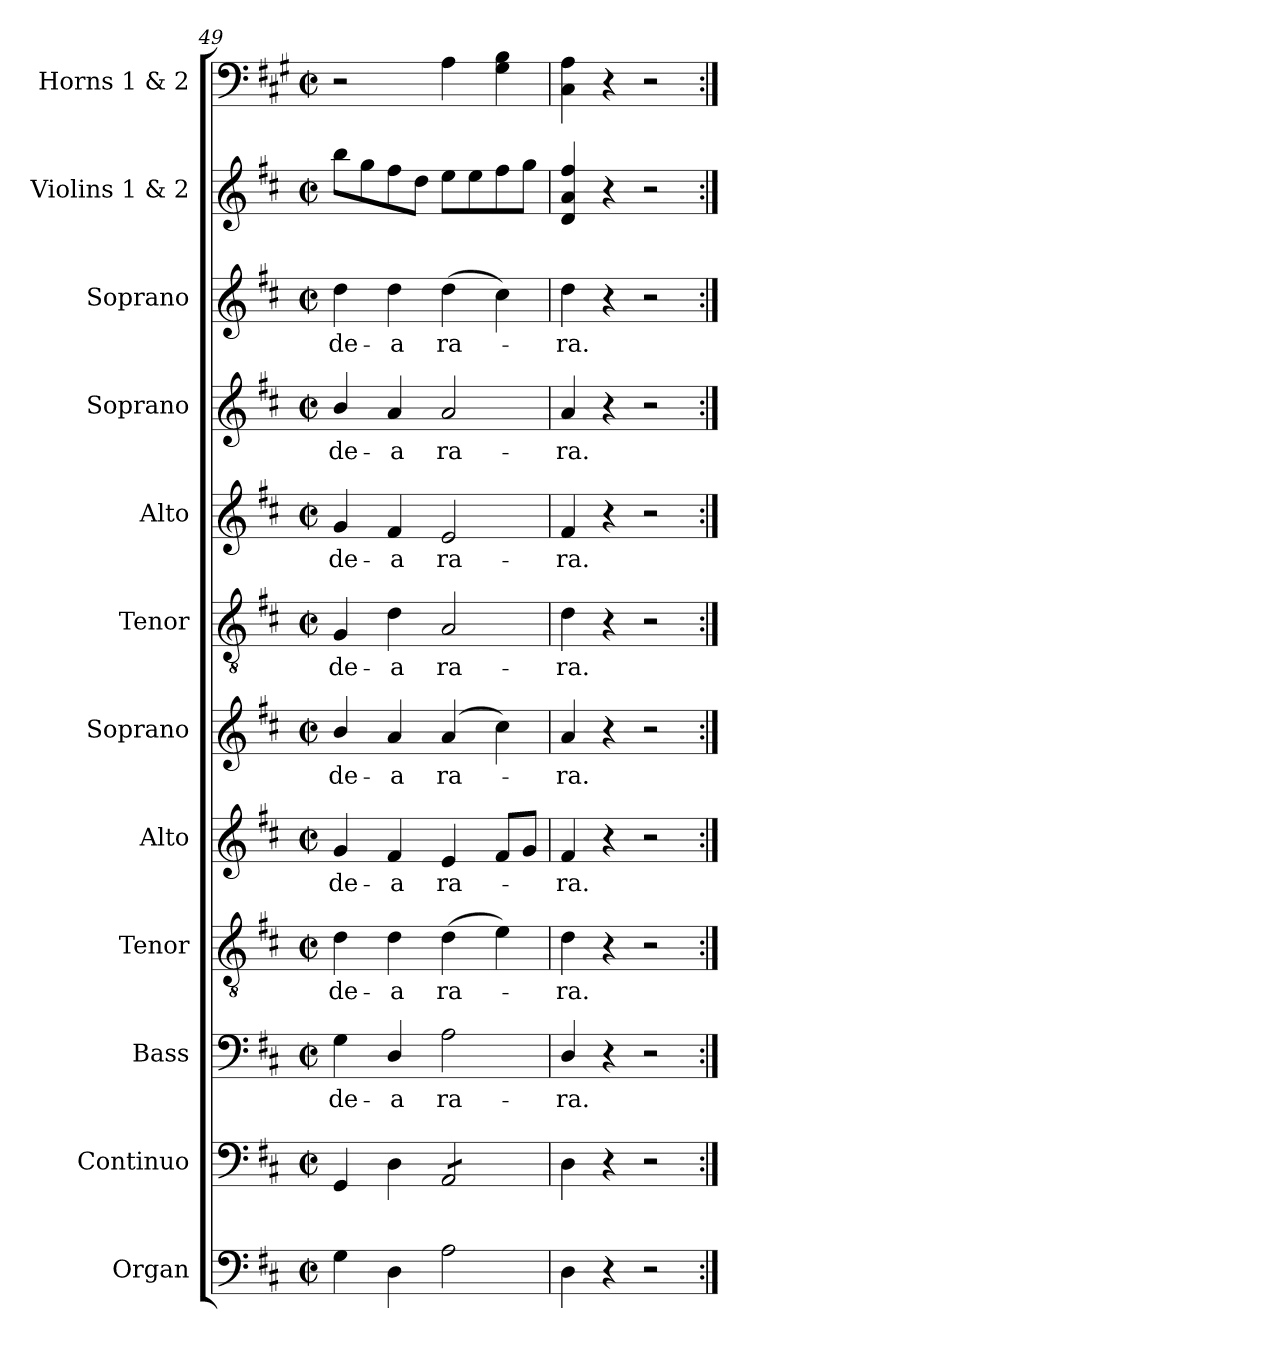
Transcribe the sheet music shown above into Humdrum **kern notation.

**kern	**kern	**kern	**text	**kern	**text	**kern	**text	**kern	**text	**kern	**text	**kern	**text	**kern	**text	**kern	**text	**kern	**kern
*part12	*part11	*part10	*part10	*part9	*part9	*part8	*part8	*part7	*part7	*part6	*part6	*part5	*part5	*part4	*part4	*part3	*part3	*part2	*part1
*staff12	*staff11	*staff10	*staff10	*staff9	*staff9	*staff8	*staff8	*staff7	*staff7	*staff6	*staff6	*staff5	*staff5	*staff4	*staff4	*staff3	*staff3	*staff2	*staff1
*I"Organ	*I"Continuo	*I"Bass	*	*I"Tenor	*	*I"Alto	*	*I"Soprano	*	*I"Tenor	*	*I"Alto	*	*I"Soprano	*	*I"Soprano	*	*I"Violins 1 & 2	*I"Horns 1 & 2
*I'Org.	*I'Cont.	*I'B.	*	*I'T.	*	*I'A.	*	*I'S.	*	*I'T.	*	*I'A.	*	*I'S.	*	*I'S.	*	*I'Vlns	*I'Hns.
*clefF4	*clefF4	*clefF4	*	*clefGv2	*	*clefG2	*	*clefG2	*	*clefGv2	*	*clefG2	*	*clefG2	*	*clefG2	*	*clefG2	*clefF4
*	*	*	*	*ITrd7c12	*	*	*	*	*	*ITrd7c12	*	*	*	*	*	*	*	*	*ITrd4c7
*k[f#c#]	*k[f#c#]	*k[f#c#]	*	*k[f#c#]	*	*k[f#c#]	*	*k[f#c#]	*	*k[f#c#]	*	*k[f#c#]	*	*k[f#c#]	*	*k[f#c#]	*	*k[f#c#]	*k[f#c#]
*D:	*D:	*D:	*	*D:	*	*D:	*	*D:	*	*D:	*	*D:	*	*D:	*	*D:	*	*D:	*D:
*M2/2	*M2/2	*M2/2	*	*M2/2	*	*M2/2	*	*M2/2	*	*M2/2	*	*M2/2	*	*M2/2	*	*M2/2	*	*M2/2	*M2/2
*met(c|)	*met(c|)	*met(c|)	*	*met(c|)	*	*met(c|)	*	*met(c|)	*	*met(c|)	*	*met(c|)	*	*met(c|)	*	*met(c|)	*	*met(c|)	*met(c|)
=49	=49	=49	=49	=49	=49	=49	=49	=49	=49	=49	=49	=49	=49	=49	=49	=49	=49	=49	=49
!	!	!	!LO:LY:b:color=#000000	!	!	!	!	!	!	!	!	!	!	!	!	!	!	!	!
!	!	!	!	!	!LO:LY:b:color=#000000	!	!	!	!	!	!	!	!	!	!	!	!	!	!
!	!	!	!	!	!	!	!LO:LY:b:color=#000000	!	!	!	!	!	!	!	!	!	!	!	!
!	!	!	!	!	!	!	!	!	!LO:LY:b:color=#000000	!	!	!	!	!	!	!	!	!	!
!	!	!	!	!	!	!	!	!	!	!	!LO:LY:b:color=#000000	!	!	!	!	!	!	!	!
!	!	!	!	!	!	!	!	!	!	!	!	!	!LO:LY:b:color=#000000	!	!	!	!	!	!
!	!	!	!	!	!	!	!	!	!	!	!	!	!	!	!LO:LY:b:color=#000000	!	!	!	!
!	!	!	!	!	!	!	!	!	!	!	!	!	!	!	!	!	!LO:LY:b:color=#000000	!	!
4Gi\	4GGi/	4Gi\	-de-	4Di\	-de-	4gi/	-de-	4bi/	-de-	4GGi/	-de-	4gi/	-de-	4bi/	-de-	4ddi\	-de-	8bbi\L	2r
.	.	.	.	.	.	.	.	.	.	.	.	.	.	.	.	.	.	8ggi\	.
!	!	!	!LO:LY:b:color=#000000	!	!	!	!	!	!	!	!	!	!	!	!	!	!	!	!
!	!	!	!	!	!LO:LY:b:color=#000000	!	!	!	!	!	!	!	!	!	!	!	!	!	!
!	!	!	!	!	!	!	!LO:LY:b:color=#000000	!	!	!	!	!	!	!	!	!	!	!	!
!	!	!	!	!	!	!	!	!	!LO:LY:b:color=#000000	!	!	!	!	!	!	!	!	!	!
!	!	!	!	!	!	!	!	!	!	!	!LO:LY:b:color=#000000	!	!	!	!	!	!	!	!
!	!	!	!	!	!	!	!	!	!	!	!	!	!LO:LY:b:color=#000000	!	!	!	!	!	!
!	!	!	!	!	!	!	!	!	!	!	!	!	!	!	!LO:LY:b:color=#000000	!	!	!	!
!	!	!	!	!	!	!	!	!	!	!	!	!	!	!	!	!	!LO:LY:b:color=#000000	!	!
4Di\	4Di\	4Di/	-a	4Di\	-a	4f#i/	-a	4ai/	-a	4Di\	-a	4f#i/	-a	4ai/	-a	4ddi\	-a	8ff#i\	.
.	.	.	.	.	.	.	.	.	.	.	.	.	.	.	.	.	.	8ddi\J	.
!	!	!	!LO:LY:b:color=#000000	!	!	!	!	!	!	!	!	!	!	!	!	!	!	!	!
!	!	!	!	!	!LO:LY:b:color=#000000	!	!	!	!	!	!	!	!	!	!	!	!	!	!
!	!	!	!	!	!	!	!LO:LY:b:color=#000000	!	!	!	!	!	!	!	!	!	!	!	!
!	!	!	!	!	!	!	!	!	!LO:LY:b:color=#000000	!	!	!	!	!	!	!	!	!	!
!	!	!	!	!	!	!	!	!	!	!	!LO:LY:b:color=#000000	!	!	!	!	!	!	!	!
!	!	!	!	!	!	!	!	!	!	!	!	!	!LO:LY:b:color=#000000	!	!	!	!	!	!
!	!	!	!	!	!	!	!	!	!	!	!	!	!	!	!LO:LY:b:color=#000000	!	!	!	!
!	!	!	!	!	!	!	!	!	!	!	!	!	!	!	!	!	!LO:LY:b:color=#000000	!	!
*	*tremolo	*	*	*	*	*	*	*	*	*	*	*	*	*	*	*	*	*	*
2Ai\	8AAi/L	2Ai\	ra-	(4Di\	ra-	4ei/	ra-	(4ai/	ra-	2AAi/	ra-	2ei/	ra-	2ai/	ra-	(4ddi\	ra-	8eei\L	4Di\
.	8AAi/	.	.	.	.	.	.	.	.	.	.	.	.	.	.	.	.	8eei\	.
.	8AAi/	.	.	4Ei\)	.	8f#i/L	.	4cc#i\)	.	.	.	.	.	.	.	4cc#i\)	.	8ff#i\	4C#i\ 4Ei
.	8AAi/J	.	.	.	.	8gi/J	.	.	.	.	.	.	.	.	.	.	.	8ggi\J	.
*	*Xtremolo	*	*	*	*	*	*	*	*	*	*	*	*	*	*	*	*	*	*
=50	=50	=50	=50	=50	=50	=50	=50	=50	=50	=50	=50	=50	=50	=50	=50	=50	=50	=50	=50
!	!	!	!LO:LY:b:color=#000000	!	!	!	!	!	!	!	!	!	!	!	!	!	!	!	!
!	!	!	!	!	!LO:LY:b:color=#000000	!	!	!	!	!	!	!	!	!	!	!	!	!	!
!	!	!	!	!	!	!	!LO:LY:b:color=#000000	!	!	!	!	!	!	!	!	!	!	!	!
!	!	!	!	!	!	!	!	!	!LO:LY:b:color=#000000	!	!	!	!	!	!	!	!	!	!
!	!	!	!	!	!	!	!	!	!	!	!LO:LY:b:color=#000000	!	!	!	!	!	!	!	!
!	!	!	!	!	!	!	!	!	!	!	!	!	!LO:LY:b:color=#000000	!	!	!	!	!	!
!	!	!	!	!	!	!	!	!	!	!	!	!	!	!	!LO:LY:b:color=#000000	!	!	!	!
!	!	!	!	!	!	!	!	!	!	!	!	!	!	!	!	!	!LO:LY:b:color=#000000	!	!
4Di\	4Di\	4Di/	-ra.	4Di\	-ra.	4f#i/	-ra.	4ai/	-ra.	4Di\	-ra.	4f#i/	-ra.	4ai/	-ra.	4ddi\	-ra.	4di/ 4ai 4ff#i	4FF#i\ 4Di
4r	4r	4r	.	4r	.	4r	.	4r	.	4r	.	4r	.	4r	.	4r	.	4r	4r
2r	2r	2r	.	2r	.	2r	.	2r	.	2r	.	2r	.	2r	.	2r	.	2r	2r
=:|!	=:|!	=:|!	=:|!	=:|!	=:|!	=:|!	=:|!	=:|!	=:|!	=:|!	=:|!	=:|!	=:|!	=:|!	=:|!	=:|!	=:|!	=:|!	=:|!
*-	*-	*-	*-	*-	*-	*-	*-	*-	*-	*-	*-	*-	*-	*-	*-	*-	*-	*-	*-
